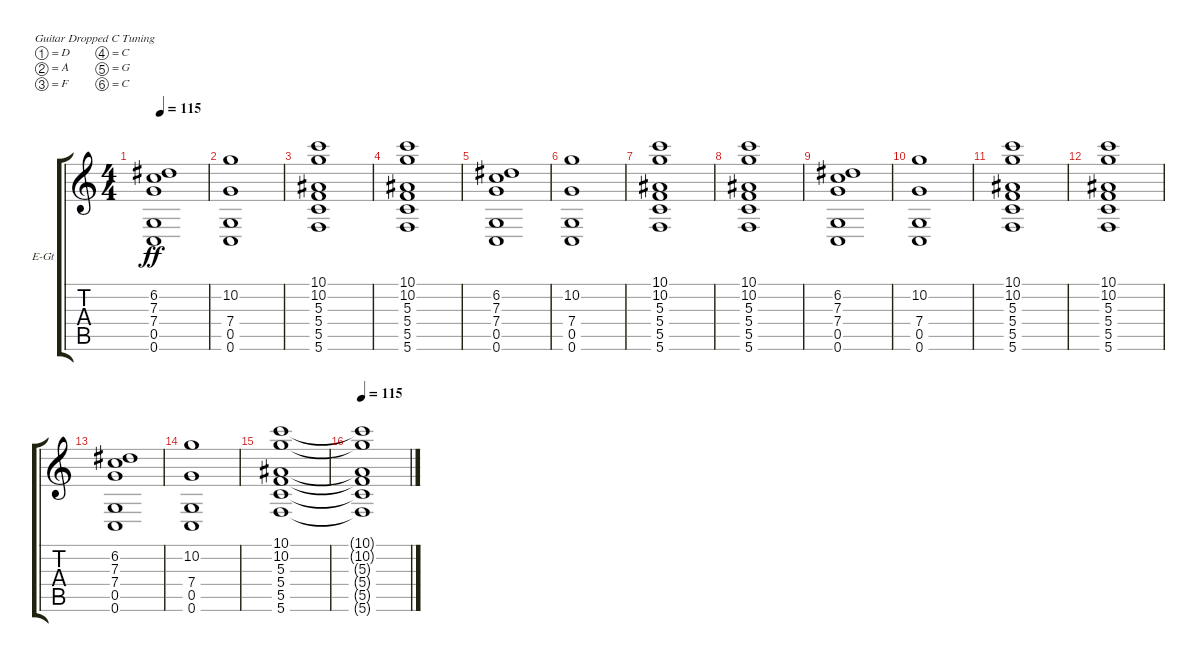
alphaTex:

\bracketExtendMode groupsimilarinstruments
\firstSystemTrackNameOrientation horizontal
\otherSystemsTrackNameOrientation horizontal
\track ("Adam - Lead" "E-Gt") {instrument distortionguitar}
\staff {score tabs}
\tuning (D4 A3 F3 C3 G2 C2)
\ts (4 4)
\tempo 115
\clef g2
\ks c
(0.6 0.5 7.4 7.3 6.2).1{dy ff} |
(7.4 10.2 0.5 0.6).1 |
(5.6 5.5 5.4 5.3 10.2 10.1).1 |
(5.6 5.5 5.4 5.3 10.2 10.1).1 |
(0.6 0.5 7.4 7.3 6.2).1 |
(7.4 10.2 0.5 0.6).1 |
(5.6 5.5 5.4 5.3 10.2 10.1).1 |
(5.6 5.5 5.4 5.3 10.2 10.1).1 |
(0.6 0.5 7.4 7.3 6.2).1 |
(7.4 10.2 0.5 0.6).1 |
(5.6 5.5 5.4 5.3 10.2 10.1).1 |
(5.6 5.5 5.4 5.3 10.2 10.1).1 |
(0.6 0.5 7.4 7.3 6.2).1 |
(7.4 10.2 0.5 0.6).1 |
(5.6 5.5 5.4 5.3 10.2 10.1).1 |
\tempo (115 0.00625)
(5.6{t} 5.5{t} 5.4{t} 5.3{t} 10.2{t} 10.1{t}).1
